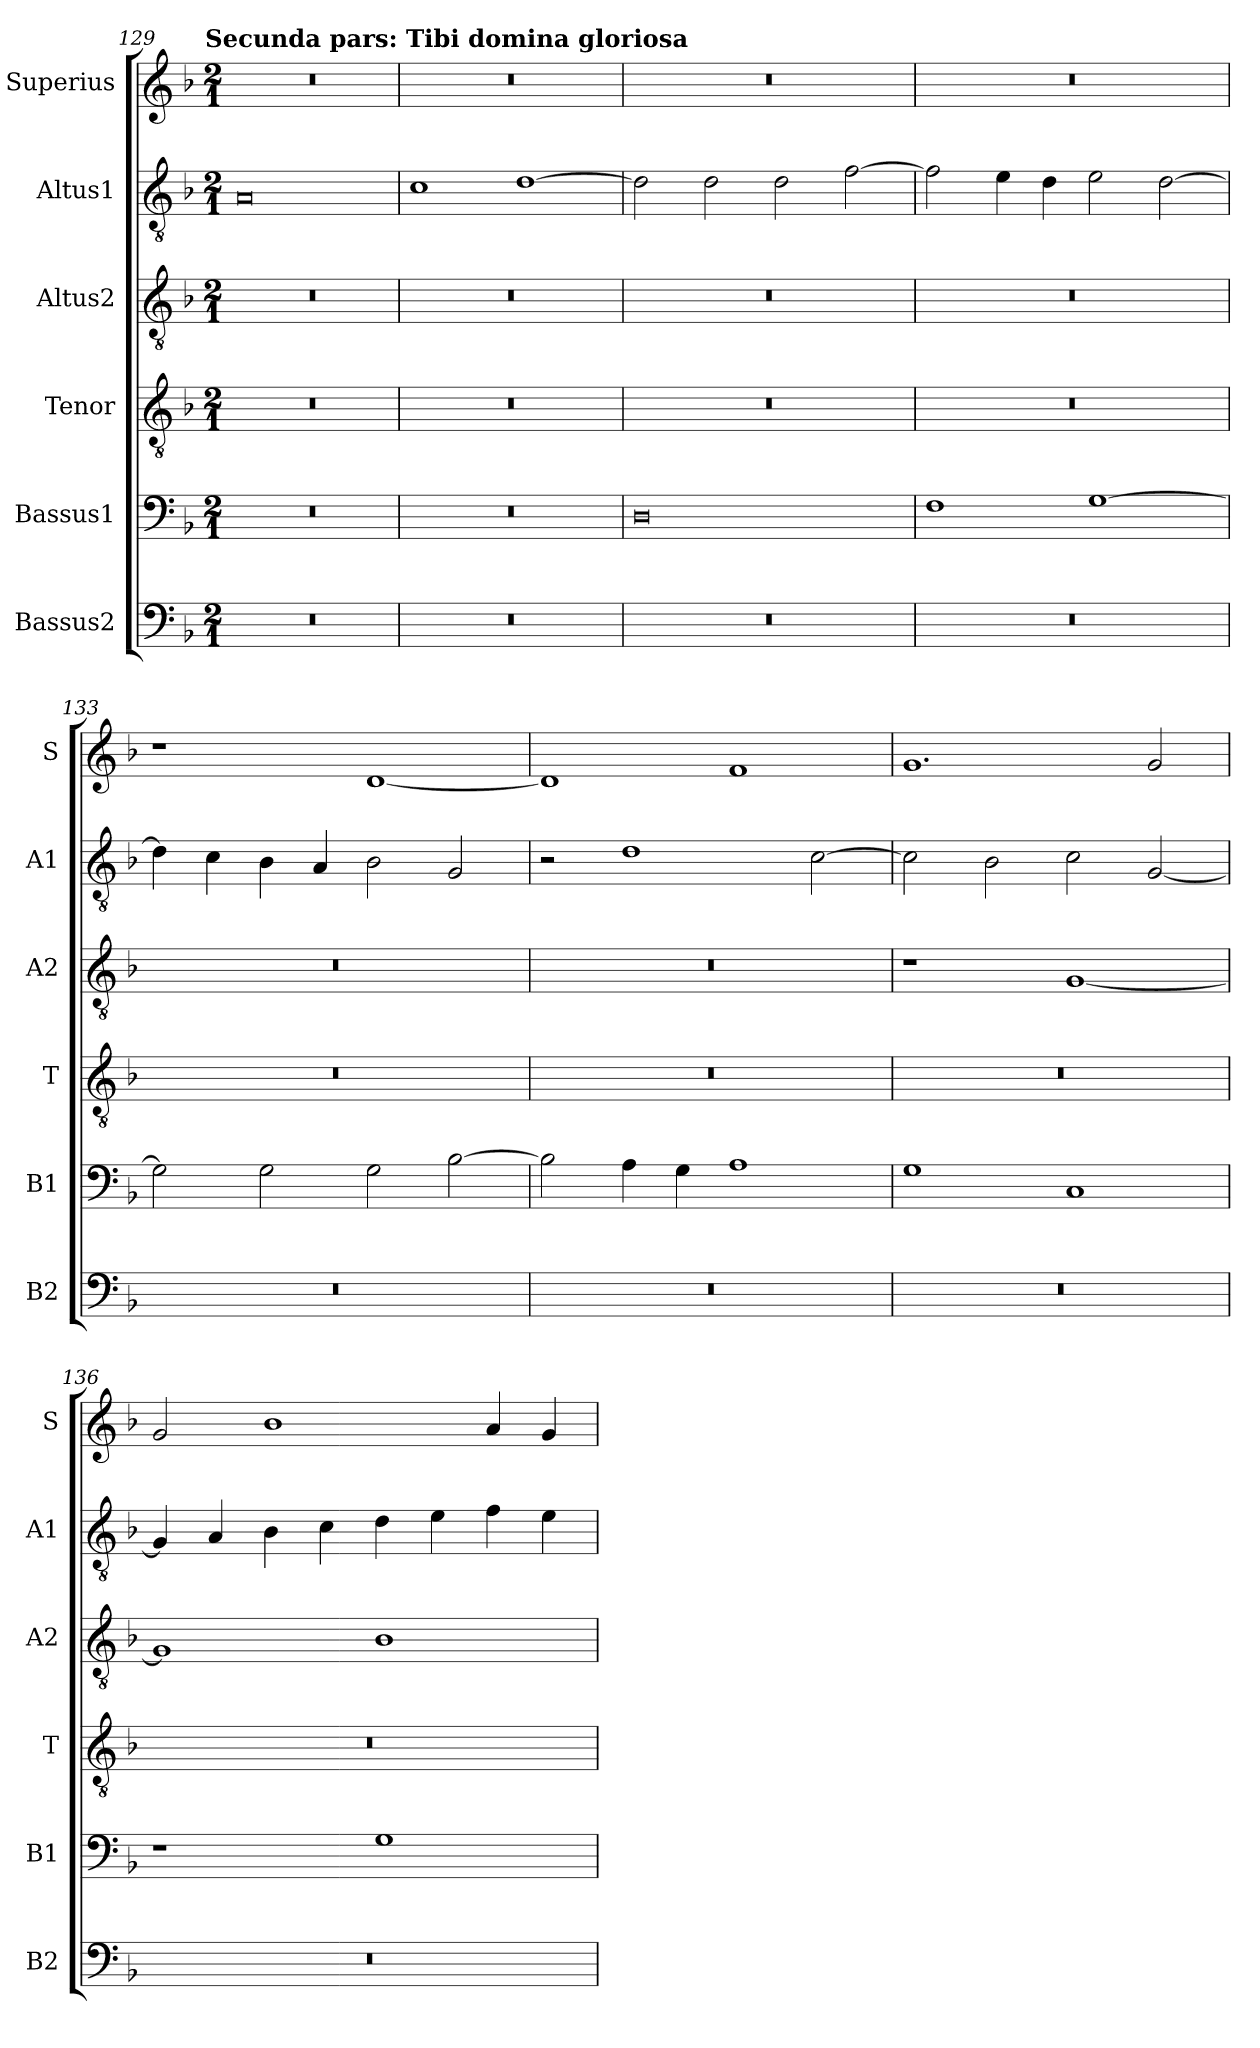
**kern	**kern	**kern	**kern	**kern	**kern
*part6	*part5	*part4	*part3	*part2	*part1
*staff6	*staff5	*staff4	*staff3	*staff2	*staff1
*I"Bassus2	*I"Bassus1	*I"Tenor	*I"Altus2	*I"Altus1	*I"Superius
*I'B2	*I'B1	*I'T	*I'A2	*I'A1	*I'S
!!LO:LB:g=z
*clefF4	*clefF4	*clefGv2	*clefGv2	*clefGv2	*clefG2
*k[b-]	*k[b-]	*k[b-]	*k[b-]	*k[b-]	*k[b-]
!!LO:TX:omd:t=Secunda pars&colon; Tibi domina gloriosa
*M2/1	*M2/1	*M2/1	*M2/1	*M2/1	*M2/1
=129	=129	=129	=129	=129	=129
0r	0r	0r	0r	0A	0r
=130	=130	=130	=130	=130	=130
0r	0r	0r	0r	1c	0r
.	.	.	.	[1d	.
=131	=131	=131	=131	=131	=131
0r	0D	0r	0r	2d\]	0r
.	.	.	.	2d\	.
.	.	.	.	2d\	.
.	.	.	.	[2f\	.
=132	=132	=132	=132	=132	=132
0r	1F	0r	0r	2f\]	0r
.	.	.	.	4e\	.
.	.	.	.	4d\	.
.	[1G	.	.	2e\	.
.	.	.	.	[2d\	.
=133	=133	=133	=133	=133	=133
0r	2G\]	0r	0r	4d\]	1r
.	.	.	.	4c\	.
.	2G\	.	.	4B-\	.
.	.	.	.	4A/	.
.	2G\	.	.	2B-\	[1d
.	[2B-\	.	.	2G/	.
=134	=134	=134	=134	=134	=134
0r	2B-\]	0r	0r	2r	1d]
.	4A\	.	.	1d	.
.	4G\	.	.	.	.
.	1A	.	.	.	1f
.	.	.	.	[2c\	.
=135	=135	=135	=135	=135	=135
0r	1G	0r	1r	2c\]	1.g
.	.	.	.	2B-\	.
.	1C	.	[1G	2c\	.
.	.	.	.	[2G/	2g/
=136	=136	=136	=136	=136	=136
0r	1r	0r	1G]	4G/]	2g/
.	.	.	.	4A/	.
.	.	.	.	4B-\	1b-
.	.	.	.	4c\	.
.	1G	.	1B-	4d\	.
.	.	.	.	4e\	.
.	.	.	.	4f\	4a/
.	.	.	.	4e\	4g/
=	=	=	=	=	=
*-	*-	*-	*-	*-	*-
